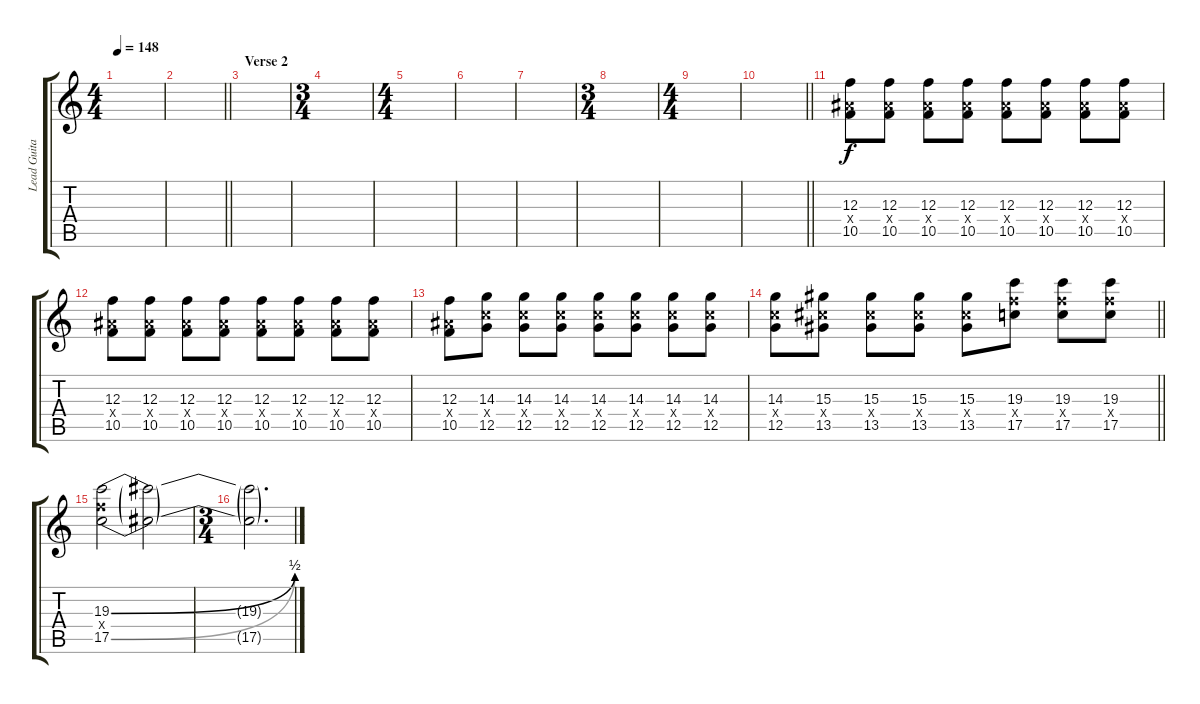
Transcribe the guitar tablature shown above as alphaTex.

\track ("Lead Guitar 2" "Lead Guita") {instrument overdrivenguitar}
\staff {score tabs}
\tuning (D4 A3 F3 C3 G2 C2) {hide}
\ts (4 4)
\section ("" "")
\tempo 148
\clef g2
\ks c
|
\barLineRight lightlight
|
\section ("" "Verse 2")
|
\ts (3 4)
|
\ts (4 4)
|
|
|
\ts (3 4)
|
\ts (4 4)
|
\barLineRight lightlight
|
\section ("" "")
(12.3 10.4{x} 10.5).8 (12.3 10.4{x} 10.5).8 (12.3 10.4{x} 10.5).8 (12.3 10.4{x} 10.5).8 (12.3 10.4{x} 10.5).8 (12.3 10.4{x} 10.5).8 (12.3 10.4{x} 10.5).8 (12.3 10.4{x} 10.5).8 |
(12.3 10.4{x} 10.5).8 (12.3 10.4{x} 10.5).8 (12.3 10.4{x} 10.5).8 (12.3 10.4{x} 10.5).8 (12.3 10.4{x} 10.5).8 (12.3 10.4{x} 10.5).8 (12.3 10.4{x} 10.5).8 (12.3 10.4{x} 10.5).8 |
(12.3 10.4{x} 10.5).8 (14.3 12.4{x} 12.5).8 (14.3 12.4{x} 12.5).8 (14.3 12.4{x} 12.5).8 (14.3 12.4{x} 12.5).8 (14.3 12.4{x} 12.5).8 (14.3 12.4{x} 12.5).8 (14.3 12.4{x} 12.5).8 |
\barLineRight lightlight
(14.3 12.4{x} 12.5).8 (15.3 13.4{x} 13.5).8 (15.3 13.4{x} 13.5).8 (15.3 13.4{x} 13.5).8 (15.3 13.4{x} 13.5).8 (19.3 17.4{x} 17.5).8 (19.3 17.4{x} 17.5).8 (19.3 17.4{x} 17.5).8 |
\section ("" "")
(19.3{be (bend 0 0 60 2)} 17.4{x} 17.5{be (bend 0 0 60 2)}).2 (19.3{t} 17.5{t}).2{volume 0} |
\ts (3 4)
(19.3{t} 17.5{t}).2{d}
